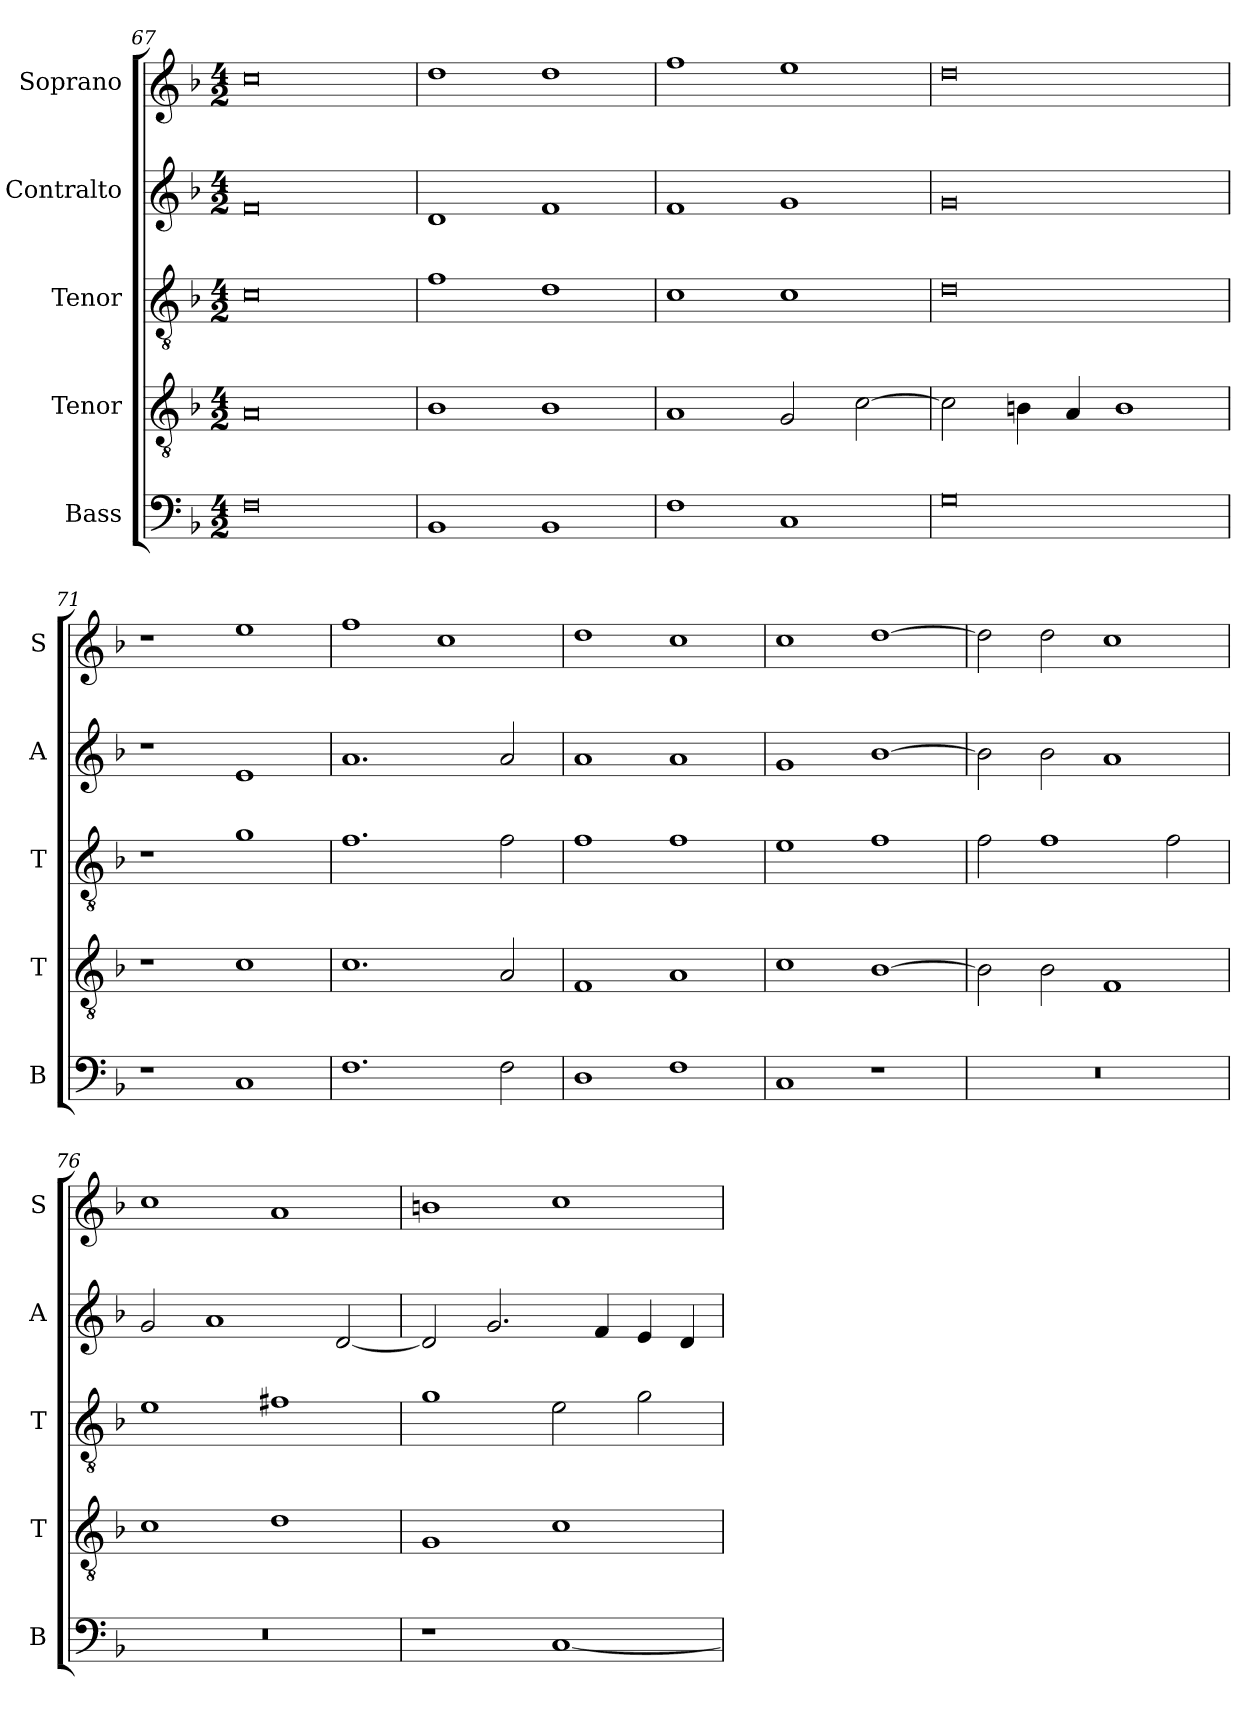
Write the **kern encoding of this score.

**kern	**kern	**kern	**kern	**kern
*part5	*part4	*part3	*part2	*part1
*staff5	*staff4	*staff3	*staff2	*staff1
*I"Bass	*I"Tenor	*I"Tenor	*I"Contralto	*I"Soprano
*I'B	*I'T	*I'T	*I'A	*I'S
*clefF4	*clefGv2	*clefGv2	*clefG2	*clefG2
*k[b-]	*k[b-]	*k[b-]	*k[b-]	*k[b-]
*F:ion	*F:ion	*F:ion	*F:ion	*F:ion
*M4/2	*M4/2	*M4/2	*M4/2	*M4/2
=67	=67	=67	=67	=67
0F	0A	0c	0f	0cc
=68	=68	=68	=68	=68
1BB-	1B-	1f	1d	1dd
1BB-	1B-	1d	1f	1dd
=69	=69	=69	=69	=69
1F	1A	1c	1f	1ff
1C	2G	1c	1g	1ee
.	[2c	.	.	.
=70	=70	=70	=70	=70
0G	2c]	0d	0g	0dd
.	4Bn	.	.	.
.	4A	.	.	.
.	1B	.	.	.
=71	=71	=71	=71	=71
1r	1r	1r	1r	1r
1C	1c	1g	1e	1ee
=72	=72	=72	=72	=72
1.F	1.c	1.f	1.a	1ff
.	.	.	.	1cc
2F	2A	2f	2a	.
=73	=73	=73	=73	=73
1D	1F	1f	1a	1dd
1F	1A	1f	1a	1cc
=74	=74	=74	=74	=74
1C	1c	1e	1g	1cc
1r	[1B-	1f	[1b-	[1dd
=75	=75	=75	=75	=75
0r	2B-]	2f	2b-]	2dd]
.	2B-	1f	2b-	2dd
.	1F	.	1a	1cc
.	.	2f	.	.
=76	=76	=76	=76	=76
0r	1c	1e	2g	1cc
.	.	.	1a	.
.	1d	1f#X	.	1a
.	.	.	[2d	.
=77	=77	=77	=77	=77
1r	1G	1g	2d]	1bn
.	.	.	2.g	.
[1C	1c	2e	.	1cc
.	.	.	4f	.
.	.	2g	4e	.
.	.	.	4d	.
=	=	=	=	=
*-	*-	*-	*-	*-
